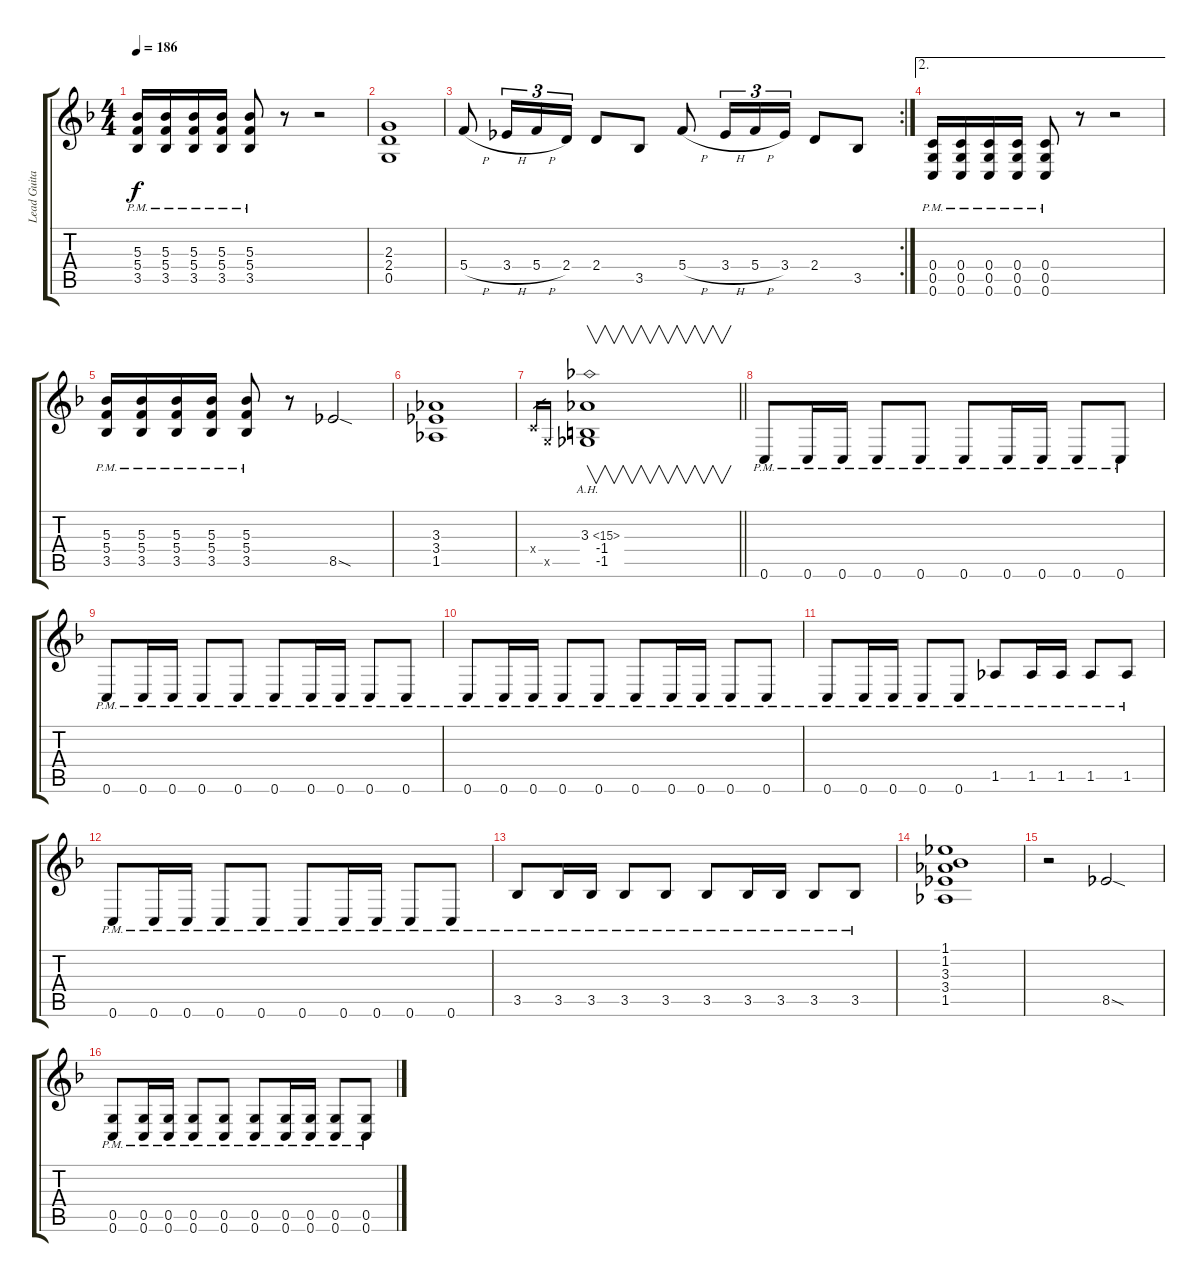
\track ("Lead Guitar" "Lead Guita") {instrument distortionguitar}
\staff {score tabs}
\tuning (D4 A3 F3 C3 G2 C2) {hide}
\ts (4 4)
\tempo 186
\clef g2
\ks f
(5.3{pm} 5.4{pm} 3.5{pm}).16{dy f} (5.3{pm} 5.4{pm} 3.5{pm}).16 (5.3{pm} 5.4{pm} 3.5{pm}).16 (5.3{pm} 5.4{pm} 3.5{pm}).16 (5.3{pm} 5.4{pm} 3.5{pm}).8 r.8 r.2 |
(2.3 2.4 0.5).1 |
\rc 2
5.4{h}.8 3.4{h}.16{tu (3 2)} 5.4{h}.16{tu (3 2)} 2.4.16{tu (3 2)} 2.4.8 3.5.8 5.4{h}.8 3.4{h}.16{tu (3 2)} 5.4{h}.16{tu (3 2)} 3.4.16{tu (3 2)} 2.4.8 3.5.8 |
\ae 2
(0.4{pm} 0.5{pm} 0.6{pm}).16 (0.4{pm} 0.5{pm} 0.6{pm}).16 (0.4{pm} 0.5{pm} 0.6{pm}).16 (0.4{pm} 0.5{pm} 0.6{pm}).16 (0.4{pm} 0.5{pm} 0.6{pm}).8 r.8 r.2 |
(5.3{pm} 5.4{pm} 3.5{pm}).16 (5.3{pm} 5.4{pm} 3.5{pm}).16 (5.3{pm} 5.4{pm} 3.5{pm}).16 (5.3{pm} 5.4{pm} 3.5{pm}).16 (5.3{pm} 5.4{pm} 3.5{pm}).8 r.8 8.5{sod}.2 |
(3.3 3.4 1.5).1 |
\barLineRight lightlight
0.4{x}.16{gr} 0.5{x}.16{gr} (3.3{ah 12} -1.4 -1.5).1{v} |
0.6{pm}.8 0.6{pm}.16 0.6{pm}.16 0.6{pm}.8 0.6{pm}.8 0.6{pm}.8 0.6{pm}.16 0.6{pm}.16 0.6{pm}.8 0.6{pm}.8 |
0.6{pm}.8 0.6{pm}.16 0.6{pm}.16 0.6{pm}.8 0.6{pm}.8 0.6{pm}.8 0.6{pm}.16 0.6{pm}.16 0.6{pm}.8 0.6{pm}.8 |
0.6{pm}.8 0.6{pm}.16 0.6{pm}.16 0.6{pm}.8 0.6{pm}.8 0.6{pm}.8 0.6{pm}.16 0.6{pm}.16 0.6{pm}.8 0.6{pm}.8 |
0.6{pm}.8 0.6{pm}.16 0.6{pm}.16 0.6{pm}.8 0.6{pm}.8 1.5{pm}.8 1.5{pm}.16 1.5{pm}.16 1.5{pm}.8 1.5{pm}.8 |
0.6{pm}.8 0.6{pm}.16 0.6{pm}.16 0.6{pm}.8 0.6{pm}.8 0.6{pm}.8 0.6{pm}.16 0.6{pm}.16 0.6{pm}.8 0.6{pm}.8 |
3.5{pm}.8 3.5{pm}.16 3.5{pm}.16 3.5{pm}.8 3.5{pm}.8 3.5{pm}.8 3.5{pm}.16 3.5{pm}.16 3.5{pm}.8 3.5{pm}.8 |
(1.1 1.2 3.3 3.4 1.5).1 |
r.2 8.5{sod}.2 |
(0.5{pm} 0.6{pm}).8 (0.5{pm} 0.6{pm}).16 (0.5{pm} 0.6{pm}).16 (0.5{pm} 0.6{pm}).8 (0.5{pm} 0.6{pm}).8 (0.5{pm} 0.6{pm}).8 (0.5{pm} 0.6{pm}).16 (0.5{pm} 0.6{pm}).16 (0.5{pm} 0.6{pm}).8 (0.5{pm} 0.6{pm}).8
